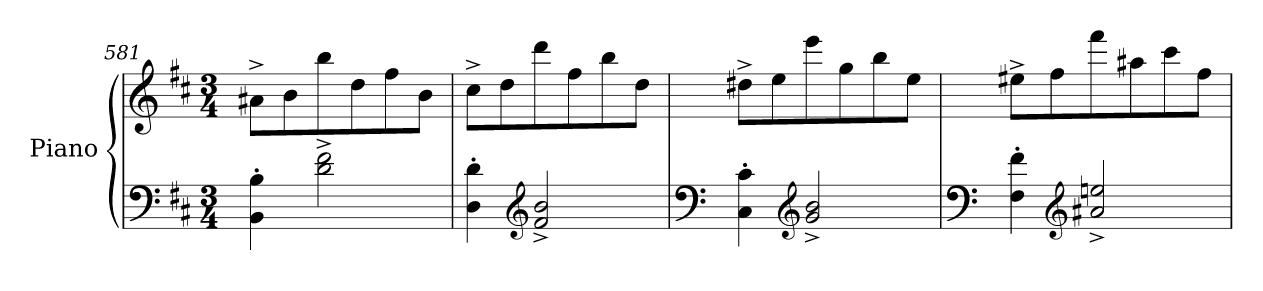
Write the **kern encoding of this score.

**kern	**kern
*part1	*part1
*staff2	*staff1
*I"Piano	*
*I'Pno	*
*clefF4	*clefG2
*k[f#c#]	*k[f#c#]
*M3/4	*M3/4
=581	=581
4BB\' 4B\'	8a#X^\L
.	8b\
2d\^ 2f#\^	8bb\
.	8dd\
.	8ff#\
.	8b\J
=582	=582
4D\' 4d\'	8cc#^\L
.	8dd\
*clefG2	*
2f#/^ 2b/^	8ddd\
.	8ff#\
.	8bb\
.	8dd\J
=583	=583
*clefF4	*
4C#\' 4c#\'	8dd#X^\L
.	8ee\
*clefG2	*
2g/^ 2b/^	8eee\
.	8gg\
.	8bb\
.	8ee\J
=584	=584
*clefF4	*
4F#\' 4f#\'	8ee#X^\L
.	8ff#\
*clefG2	*
2a#X/^ 2een/^	8fff#\
.	8aa#X\
.	8ccc#\
.	8ff#\J
=	=
*-	*-
